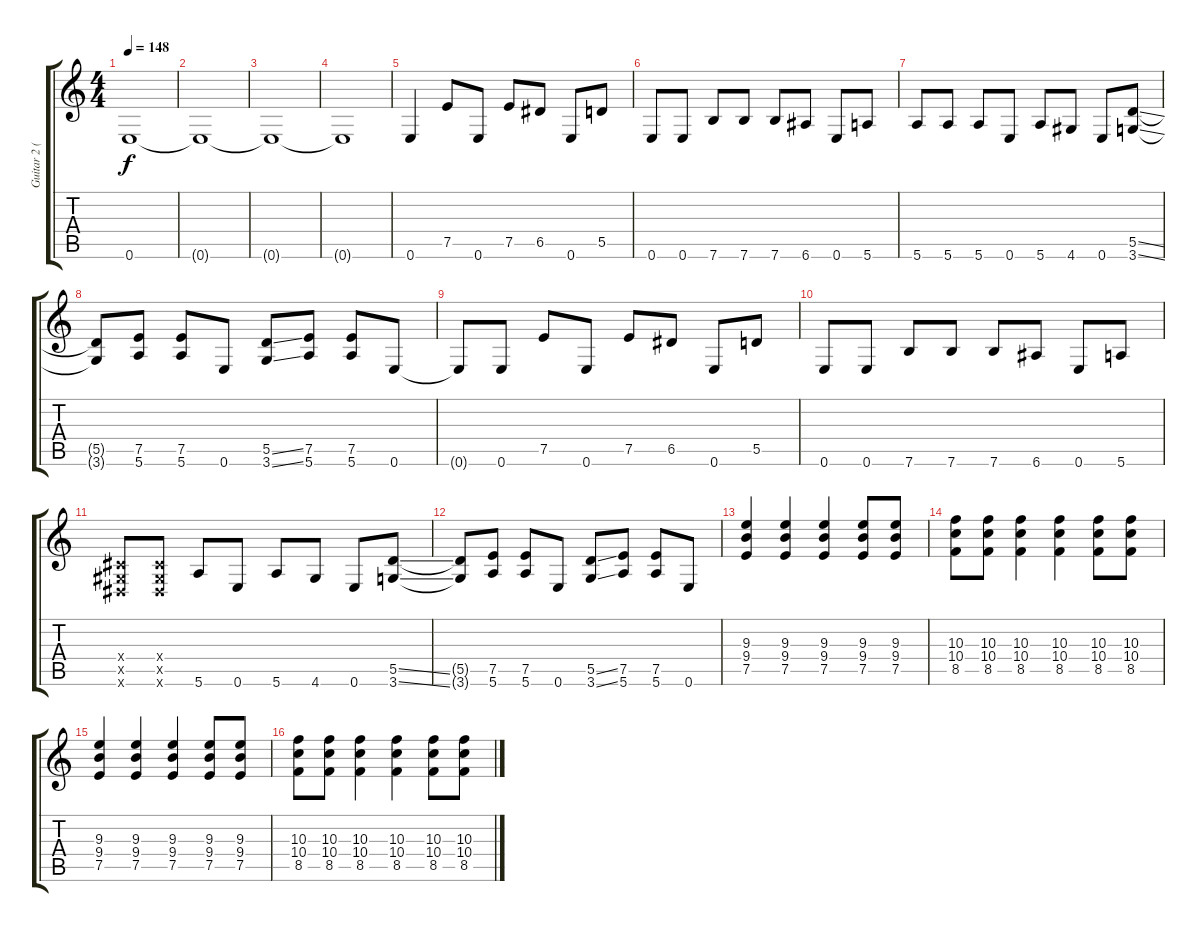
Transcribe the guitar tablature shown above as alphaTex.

\track ("Guitar 2 (Dist.)" "Guitar 2 (") {instrument distortionguitar}
\staff {score tabs}
\tuning (E4 B3 G3 D3 A2 E2) {hide}
\ts (4 4)
\tempo 148
\clef g2
\ks c
0.6{t}.1{dy f} |
0.6{t}.1 |
0.6{t}.1 |
0.6{t}.1 |
0.6.4 7.5.8 0.6.8 7.5.8 6.5.8 0.6.8 5.5.8 |
0.6.8 0.6.8 7.6.8 7.6.8 7.6.8 6.6.8 0.6.8 5.6.8 |
5.6.8 5.6.8 5.6.8 0.6.8 5.6.8 4.6.8 0.6.8 (5.5{ss} 3.6{ss}).8 |
(5.5{t} 3.6{t}).8 (7.5 5.6).8 (7.5 5.6).8 0.6.8 (5.5{ss} 3.6{ss}).8 (7.5 5.6).8 (7.5 5.6).8 0.6.8 |
0.6{t}.8 0.6.8 7.5.8 0.6.8 7.5.8 6.5.8 0.6.8 5.5.8 |
0.6.8 0.6.8 7.6.8 7.6.8 7.6.8 6.6.8 0.6.8 5.6.8 |
(-1.4{x} -1.5{x} -1.6{x}).8 (-1.4{x} -1.5{x} -1.6{x}).8 5.6.8 0.6.8 5.6.8 4.6.8 0.6.8 (5.5{ss} 3.6{ss}).8 |
(5.5{t} 3.6{t}).8 (7.5 5.6).8 (7.5 5.6).8 0.6.8 (5.5{ss} 3.6{ss}).8 (7.5 5.6).8 (7.5 5.6).8 0.6.8 |
(9.3 9.4 7.5).4 (9.3 9.4 7.5).4 (9.3 9.4 7.5).4 (9.3 9.4 7.5).8 (9.3 9.4 7.5).8 |
(10.3 10.4 8.5).8 (10.3 10.4 8.5).8 (10.3 10.4 8.5).4 (10.3 10.4 8.5).4 (10.3 10.4 8.5).8 (10.3 10.4 8.5).8 |
(9.3 9.4 7.5).4 (9.3 9.4 7.5).4 (9.3 9.4 7.5).4 (9.3 9.4 7.5).8 (9.3 9.4 7.5).8 |
(10.3 10.4 8.5).8 (10.3 10.4 8.5).8 (10.3 10.4 8.5).4 (10.3 10.4 8.5).4 (10.3 10.4 8.5).8 (10.3 10.4 8.5).8
